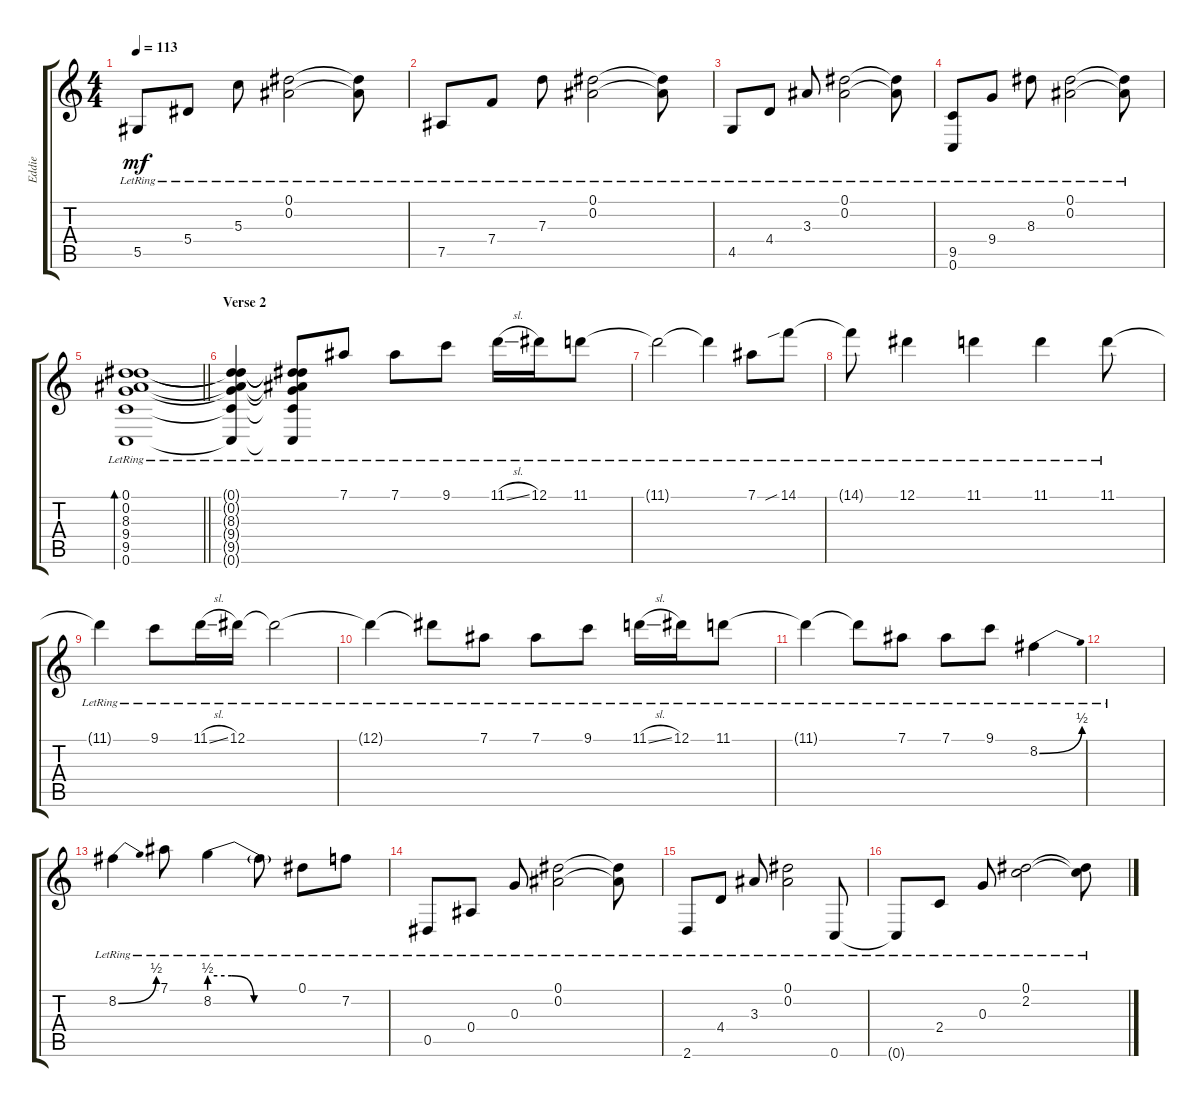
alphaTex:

\track ("Eddie" "Eddie") {instrument acousticguitarsteel}
\staff {score tabs}
\tuning (Eb4 Bb3 G3 Bb2 Eb2 C2) {hide}
\ts (4 4)
\tempo 113
\clef g2
\ks c
5.5{lr}.8{dy mf} 5.4{lr}.8 5.3{lr}.8 (0.1{lr} 0.2{lr}).2 (0.1{lr t} 0.2{lr t}).8 |
7.5{lr}.8 7.4{lr}.8 7.3{lr}.8 (0.1{lr} 0.2{lr}).2 (0.1{lr t} 0.2{lr t}).8 |
4.5{lr}.8 4.4{lr}.8 3.3{lr}.8 (0.1{lr} 0.2{lr}).2 (0.1{lr t} 0.2{lr t}).8 |
(9.5{lr} 0.6).8 9.4{lr}.8 8.3{lr}.8 (0.1{lr} 0.2{lr}).2 (0.1{lr t} 0.2{lr t}).8 |
\barLineRight lightlight
(0.1{lr} 0.2{lr} 8.3{lr} 9.4{lr} 9.5{lr} 0.6{lr}).1{bd 30} |
\section ("" "Verse 2")
(0.1{lr t} 0.2{lr t} 8.3{lr t} 9.4{lr t} 9.5{lr t} 0.6{lr t}).4 (0.1{lr t} 0.2{lr t} 8.3{lr t} 9.4{lr t} 9.5{lr t} 0.6{lr t}).8 7.1{lr}.8 7.1{lr}.8 9.1{lr}.8 11.1{sl lr}.16 12.1{lr}.16 11.1{lr}.8 |
11.1{lr t}.2 11.1{lr t}.4 7.1{lr}.8 14.1{sib lr}.8 |
14.1{lr t}.8 12.1{lr}.4 11.1{lr}.4 11.1{lr}.4 11.1{lr}.8 |
11.1{lr t}.4 9.1{lr}.8 11.1{sl lr}.16 12.1{lr}.16 12.1{lr t}.2 |
12.1{lr t}.4 12.1{lr t}.8 7.1{lr}.8 7.1{lr}.8 9.1{lr}.8 11.1{sl lr}.16 12.1{lr}.16 11.1{lr}.8 |
11.1{lr t}.4 11.1{lr t}.8 7.1{lr}.8 7.1{lr}.8 9.1{lr}.8 8.2{be (bend 0 0 60 2) lr}.4 |
|
8.2{be (bend 0 0 60 2) lr}.4 7.1{lr}.8 8.2{be (custom 0 2 15 2 30 0 60 0) lr}.4 8.2{lr t}.8 0.1{lr}.8 7.2{lr}.8 |
0.5{lr}.8 0.4{lr}.8 0.3{lr}.8 (0.1{lr} 0.2{lr}).2 (0.1{lr t} 0.2{lr t}).8 |
2.6{lr}.8 4.4{lr}.8 3.3{lr}.8 (0.1{lr} 0.2{lr}).2 0.6{lr}.8 |
0.6{lr t}.8 2.4{lr}.8 0.3{lr}.8 (0.1{lr} 2.2{lr}).2 (0.1{lr t} 2.2{lr t}).8
